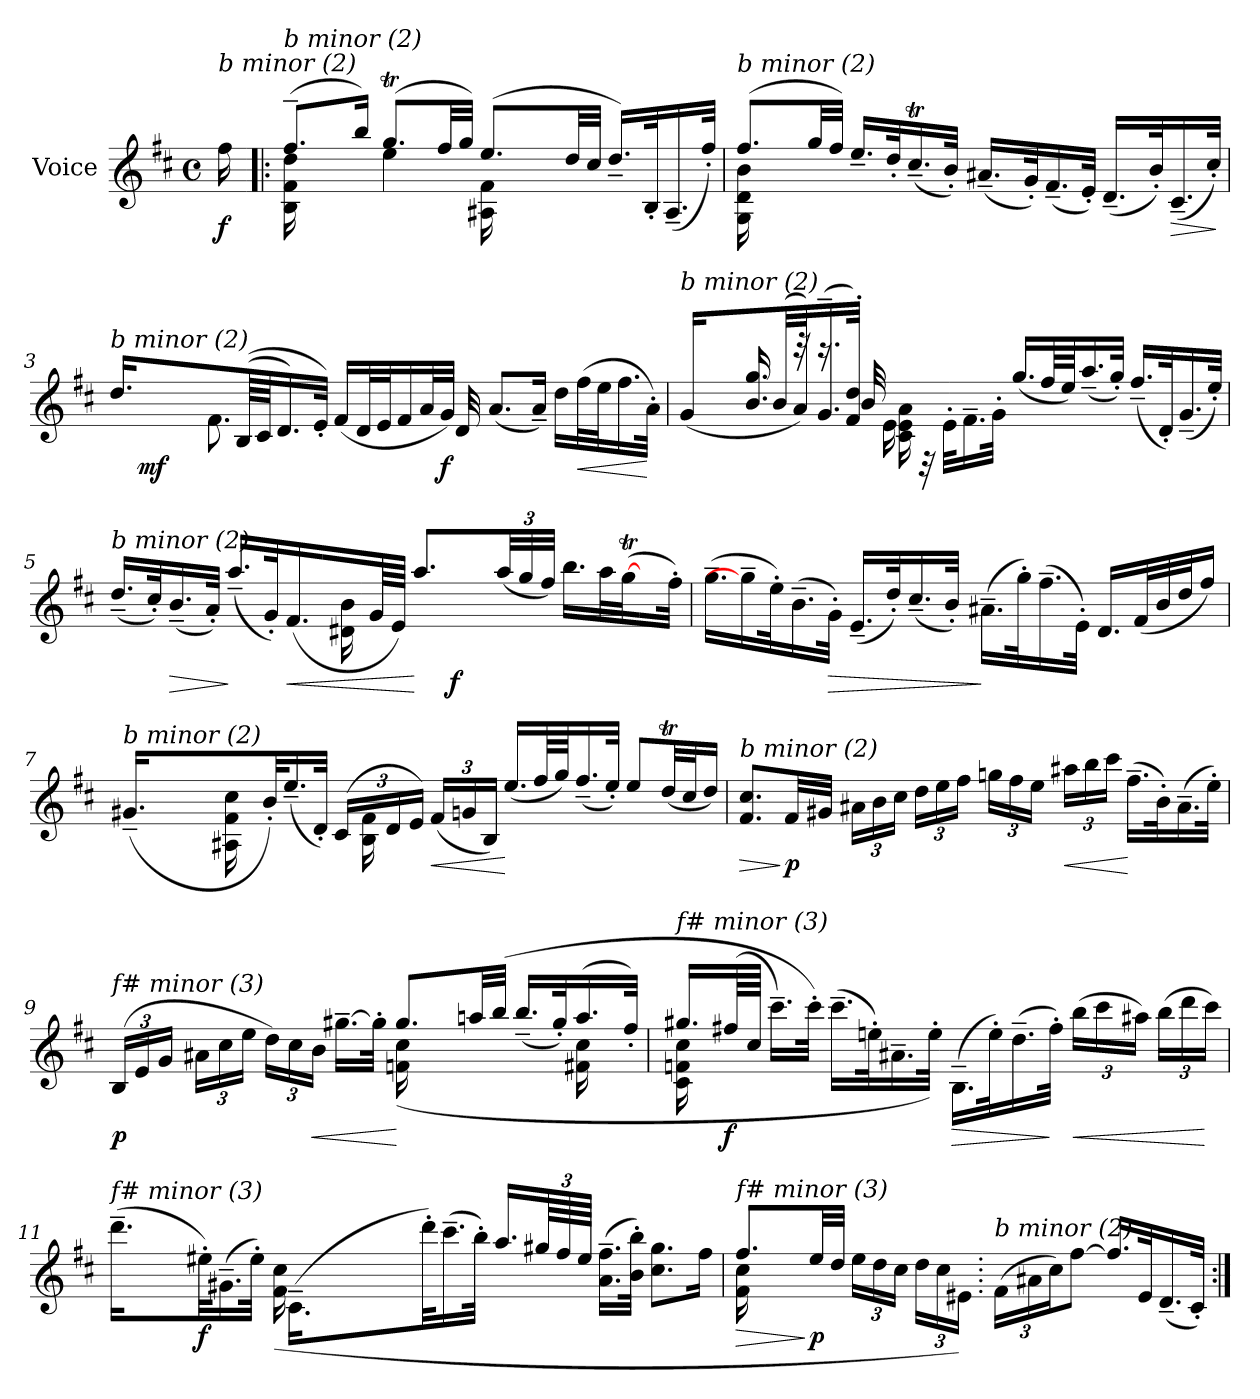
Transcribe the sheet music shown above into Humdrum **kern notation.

**kern	**dynam
*part1	*part1
*staff1	*staff1
*I"Voice	*
*I'V	*
*clefG2	*
*k[f#c#]	*
*M4/4	*
*met(c)	*
*MM40	*
=	=
!LO:TX:i:t=b minor (2)	!
!	!LO:DY:b
16ff#\	f
=1!|:	=1!|:
*^	*
!LO:TX:i:t=b minor (2)	!	!
(>8.ff#~/L	16B\ 16f#\ 16dd\	.
.	8.ryy	.
16bb/Jk)	.	.
(>8.ggT/L	4ee\	.
32ff#/LL	.	.
32gg/JJJ)	.	.
(>8.ee/L	16A#X\ 16f#\	.
.	16ryy	.
.	4.ryy	.
32dd/LL	.	.
32cc#/JJJ	.	.
16.dd~/LL)	.	.
32B'/K	.	.
(<16.A#~/	.	.
32ff#'/JJk)	.	.
!!LO:LB:g=z	!!
=2	=2	=2
!LO:TX:i:t=b minor (2)	!	!
(>8.ff#/L	16G\ 16d\ 16b\	.
.	2ryy	.
32gg/LL	.	.
32ff#/JJJ)	.	.
16.ee~/LL	.	.
32dd'/K	.	.
(<16.cc#t~/	.	.
32b'/JJk)	.	.
(<16.a#X~/LL	.	.
.	4ryy	.
32g'/K)	.	.
(<16.f#~/	.	.
32e'/JJk)	.	.
(<16.d~/LL	.	.
.	16ryy	.
32b'/K)	.	.
!	!	!LO:HP:b
(<16.c#~/	8ryy	>
32cc#'/JJk)	.	.
*v	*v	*
.	]
!!LO:LB:g=z
=3	=3
*^	*
!LO:TX:i:t=b minor (2)	!	!
16.dd/LL	2ryy	.
!	!	!LO:DY:b
2ryy	.	mf
.	8.f#\	.
(<(<64B/LL	.	.
64c#/JJ	.	.
16.d/)	.	.
.	16ryy	.
32e'/JJk)	.	.
(<16f#/LL	8..ryy	.
32d/L	.	.
32e/J	.	.
16f#/	.	.
32a/L	.	.
!	!	!LO:DY:b
32g/JJJ)	32d/	f
(>8.a/L	2ryy	.
16a~/Jk)	.	.
16dd\LL	.	.
!	!	!LO:HP:b
(>32ff#\L	.	<
32ee\J	.	.
16.ff#\	.	.
32a'\JJk)	.	[
!!LO:LB:g=z	!!
=4	=4	=4
!LO:TX:i:t=b minor (2)	!	!
(<16g/LL	4ryy	.
4ryy	.	.
.	16.b/ 16.gg/	.
(<32b/L	.	.
32a/J))	32reee	.
(<16.g~/	16.reee	.
32f#/' 32dd/'JJk)	32b/	.
16e\	16c#\ 16e\ 16a\	.
32rD	4..ryy	.
32e'\KLL	.	.
16.f#~\	.	.
32g'\JJk	.	.
(>16.gg/LL	.	.
64ff#/LL	.	.
64ee/JJ)	.	.
(>16.aa~/	.	.
32gg'/JJk)	.	.
(<16.ff#~/LL	4ryy	.
32d'/K)	.	.
(<16.g~/	.	.
32ee'/JJk)	.	.
!!LO:LB:g=z	!!
=5	=5	=5
*	*^	*
!LO:TX:i:t=b minor (2)	!	!	!
(<16.dd~/LL	2ryy	2ryy	.
32cc#'/K)	.	.	.
!	!	!	!LO:HP:b
(<16.b~/	.	.	>
32a'/JJk)	.	.	.
(<16.aa~/LL	.	.	]
32g'/K)	.	.	.
!	!	!	!LO:HP:b
(<16.f#/	.	.	<
16.ryy	.	.	.
.	16d#X\ 16b\	8.ryy	.
64g/LL	8.ryy	.	.
64e/JJJJ)	.	.	.
8.aa/L	.	.	[
!	!	!	!LO:DY:b
.	.	4ryy	f
.	4ryy	.	.
*Xbrackettup	*	*	*
(<48aa/LL	.	.	.
48gg/	.	.	.
48ff#/JJJ)	.	.	.
16.bb\LL	.	.	.
32aa\K	.	8ryy	.
(>[32ggT\	.	.	.
16ryy	16.ryy	.	.
32ff#'\JJk)	.	32ryy	.
=6	=6	=6	=6
!LO:TX:i:t=b minor (2)	!	!	!
*v	*v	*v	*
(>16.gg~\LL	.
16gg~\]	.
32ee'\K)	.
(>16.b~\	.
!	!LO:HP:b
32g'\JJk)	>
(<16.e~/LL	.
32dd'/K)	.
(<16.cc#~/	.
32b'/JJk)	.
(>16.a#X~\LL	]
32gg'\K)	.
(>16.ff#~\	.
32e'\JJk)	.
16.d/LL	.
(<32f#/L	.
32b/	.
32dd/J	.
16ff#/JJ)	.
!!LO:LB:g=z
=7	=7
*^	*
!LO:TX:i:t=b minor (2)	!	!
(<16.g#X~/LL	2ryy	.
2ryy	.	.
.	16A#X\ 16f#\ 16cc#\	.
.	8.ryy	.
32b'/K)	.	.
(<16.ee~/	.	.
32d'/JJk)	.	.
(<24c#/LL	16B\ 16f#\	.
24d/	.	.
.	8.ryy	.
24e/JJ)	.	.
!	!	!LO:HP:b
(<24f#/LL	.	<
24gn/	.	.
24B/JJ)	.	.
(>16.ee/LL	2ryy	[
64ff#/LL	.	.
64gg/JJ)	.	.
(>16.ff#~/	.	.
32ee'/JJk)	.	.
8ee/L	.	.
(>32ddT/LL	.	.
32cc#/J	.	.
16dd/JJ)	.	.
*v	*v	*
!!LO:LB:g=z
=8	=8
!LO:TX:i:t=b minor (2)	!
!	!LO:HP:b
8.f#/ 8.cc#/L	>
!	!LO:DY:n=1:b
32f#/LL	] p
32g#X/JJJ	.
24a#X\LL	.
24b\	.
24cc#\JJ	.
24dd\LL	.
24ee\	.
24ff#\JJ	.
24ggn\LL	.
24ff#\	.
24ee\JJ	.
!	!LO:HP:b
24aa#X\LL	<
24bb\	.
24ccc#\JJ	.
(>16.ff#~\LL	[
32b'\K)	.
(>16.a#~\	.
32ee'\JJk)	.
!!LO:LB:g=z
=9	=9
*^	*
!LO:TX:i:t=f# minor (3)	!	!
!	!	!LO:DY:b
(>24B/LL	2ryy	p
24e/	.	.
24g/JJ	.	.
24a#X\LL	.	.
24cc#\	.	.
24ee\JJ	.	.
24dd\LL)	.	.
24cc#\	.	.
!	!	!LO:HP:b
24b\JJ	.	<
[16.gg#X~\LL	.	.
32gg#'\JJk]	.	.
8.gg#/L	(>16fni\ 16cc#\	[
.	8ryy	.
32aan/LL	32ryy	.
(>32bb/JJJ	32ryy	.
(>16.bb~/LL	16.ryy	.
32gg#'/K)	32ryy	.
(>16.aa~/	16f#\ 16cc#\	.
.	32ryy	.
32ff#'/JJk)	32ryy	.
!!LO:PB:g=z	!!
=10	=10	=10
!LO:TX:i:t=f# minor (3)	!	!
16.gg#X/LL	16c#\ 16fni\ 16cc#\	.
.	2...ryy	.
!	!	!LO:DY:b
(>64ff#Xi/LL	.	f
64cc#/JJJJ	.	.
16.ccc#~\LL)	.	.
32ccc#'\JJk)	.	.
(>16.ccc#~\LL	.	.
32een'\K)	.	.
16.a#X~\	.	.
32ee'\JJk)	.	.
!	!	!LO:HP:b
(>16.B~\LL	.	>
32ee'\K)	.	.
(>16.dd~\	.	.
32ff#'\JJk)	.	]
!	!	!LO:HP:b
(>24bb\LL	.	<
24ccc#\	.	.
24aa#X\JJ)	.	.
(>24bb\LL	.	.
24ddd\	.	.
24ccc#\JJ)	.	[
!!LO:LB:g=z	!!
=11	=11	=11
!LO:TX:i:t=f# minor (3)	!	!
(>16.ddd~\LL	2ryy	.
4ryy	.	.
!	!	!LO:DY:b
32ee#X'\K)	.	f
(>16.g#X~\	.	.
32ee#'\JJk)	.	.
(>16.c#~\LL	(>16f#\ 16cc#\	.
.	8ryy	.
4ryy	.	.
.	32ryy	.
.	32ryy	.
.	4ryy	.
32ddd'\K)	.	.
(>16.ccc#~\	.	.
32bb'\JJk)	.	.
16.aa/LL	2ryy	.
96gg#X/LL	.	.
96ff#/	.	.
96ee#/JJJJ	.	.
(>16.a\~ 16.ff#\~LL	.	.
32b\' 32bb\'JJk)	.	.
8.cc#\ 8.gg#\L	.	.
16ff#\Jk	.	.
=12	=12	=12
!LO:TX:i:t=f# minor (3)	!	!
!	!	!LO:HP:b
8.ff#/L	16f#\ 16cc#\	>
.	16ryy	.
.	4.ryy	.
!	!	!LO:DY:n=1:b
32ee/LL	.	] p
32dd/JJJ	.	.
24ee\LL	.	.
24dd\	.	.
24cc#\JJ	.	.
24dd\LL	.	.
24cc#\	.	.
24e#X\JJ)	.	.
*v	*v	*
=13.	=13.
!LO:TX:i:t=b minor (2)	!
(>24f#\LL	.
24a#X\	.
24cc#\J)	.
[8ff#\J	.
16.ff#/LL]	.
32e/K	.
(<16.d~/	.
32c#'/JJk)	.
=:|!	=:|!
*-	*-
